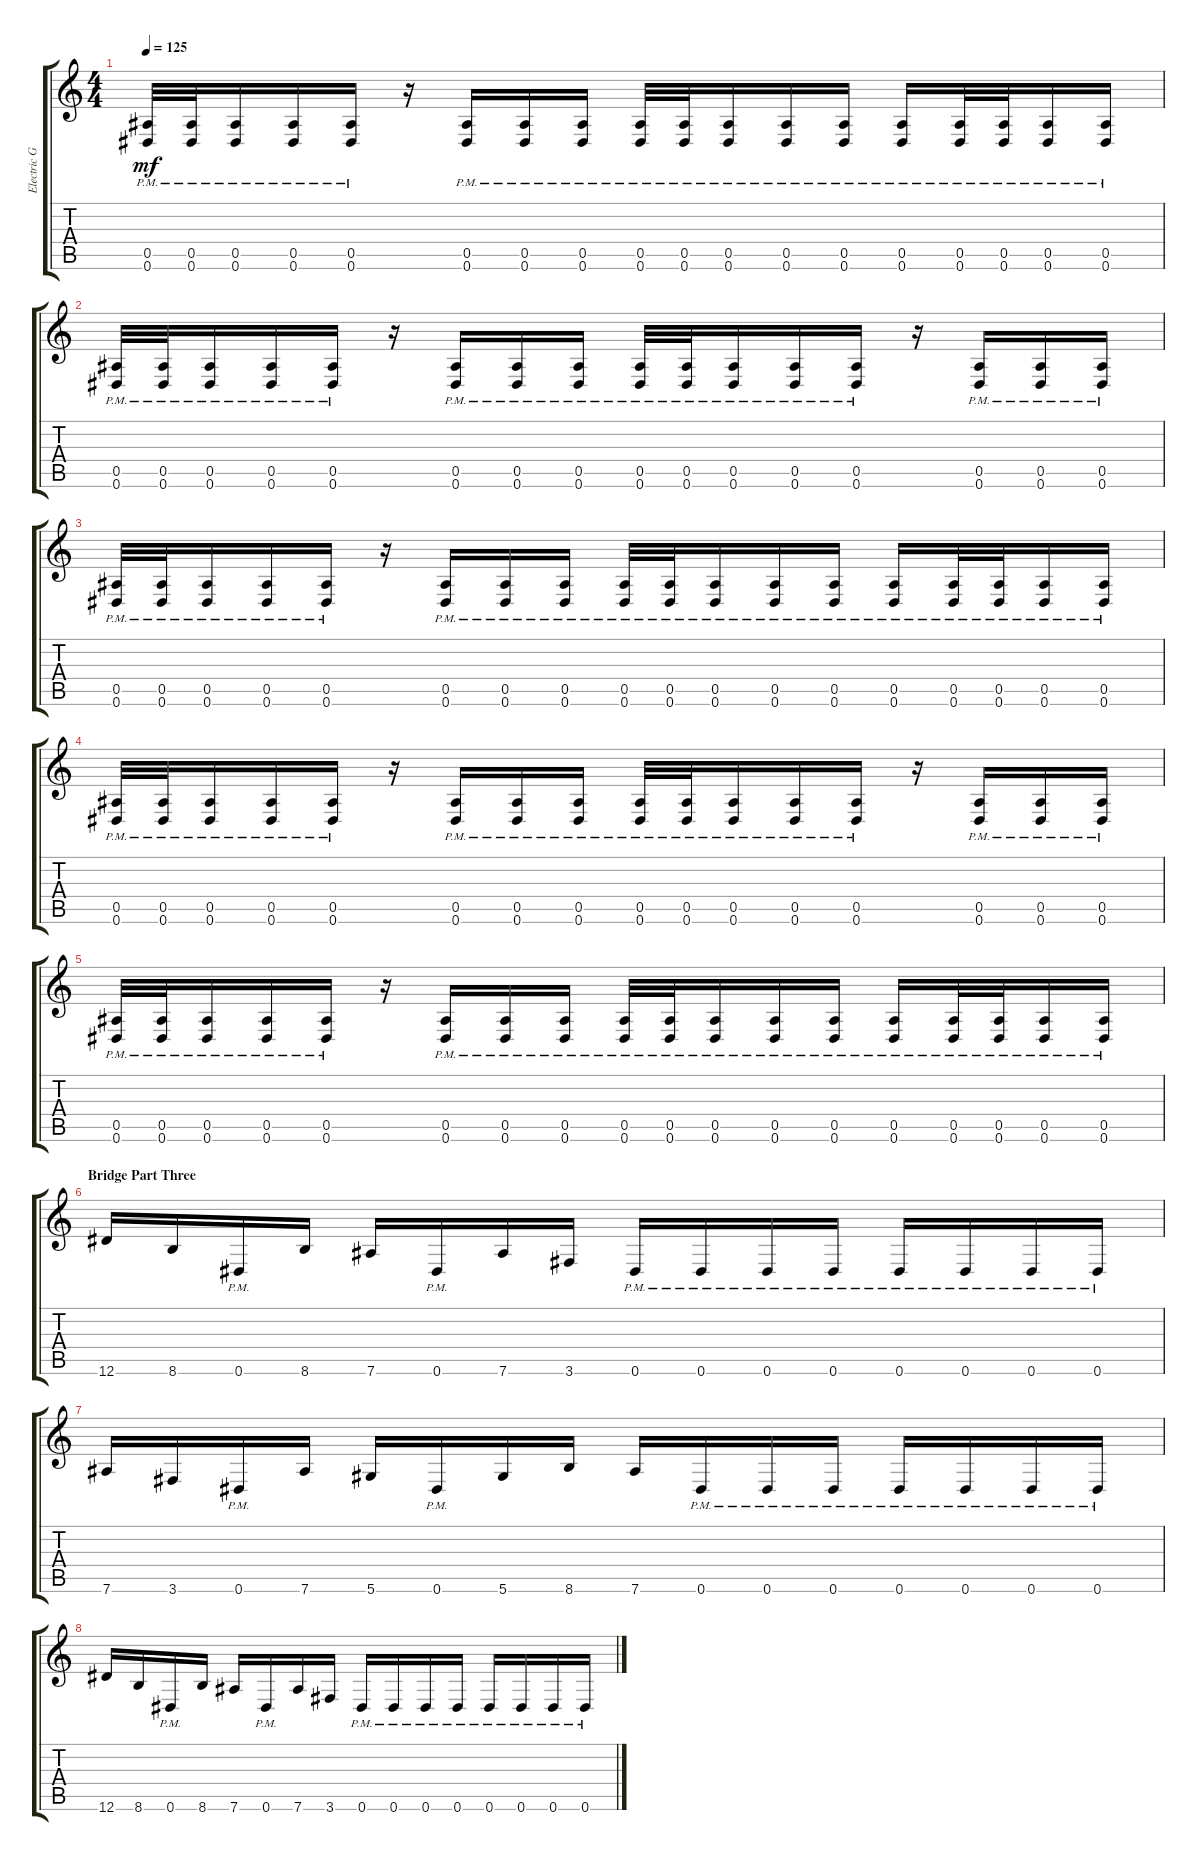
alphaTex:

\track ("Electric Guitar" "Electric G") {instrument distortionguitar}
\staff {score tabs}
\tuning (F4 C4 Ab3 Eb3 Bb2 Eb2) {hide}
\ts (4 4)
\tempo 125
\clef g2
\ks c
(0.5{pm} 0.6{pm}).32{dy mf} (0.5{pm} 0.6{pm}).32 (0.5{pm} 0.6{pm}).16 (0.5{pm} 0.6{pm}).16 (0.5{pm} 0.6{pm}).16 r.16 (0.5{pm} 0.6{pm}).16 (0.5{pm} 0.6{pm}).16 (0.5{pm} 0.6{pm}).16 (0.5{pm} 0.6{pm}).32 (0.5{pm} 0.6{pm}).32 (0.5{pm} 0.6{pm}).16 (0.5{pm} 0.6{pm}).16 (0.5{pm} 0.6{pm}).16 (0.5{pm} 0.6{pm}).16 (0.5{pm} 0.6{pm}).32 (0.5{pm} 0.6{pm}).32 (0.5{pm} 0.6{pm}).16 (0.5{pm} 0.6{pm}).16 |
(0.5{pm} 0.6{pm}).32 (0.5{pm} 0.6{pm}).32 (0.5{pm} 0.6{pm}).16 (0.5{pm} 0.6{pm}).16 (0.5{pm} 0.6{pm}).16 r.16 (0.5{pm} 0.6{pm}).16 (0.5{pm} 0.6{pm}).16 (0.5{pm} 0.6{pm}).16 (0.5{pm} 0.6{pm}).32 (0.5{pm} 0.6{pm}).32 (0.5{pm} 0.6{pm}).16 (0.5{pm} 0.6{pm}).16 (0.5{pm} 0.6{pm}).16 r.16 (0.5{pm} 0.6{pm}).16 (0.5{pm} 0.6{pm}).16 (0.5{pm} 0.6{pm}).16 |
(0.5{pm} 0.6{pm}).32 (0.5{pm} 0.6{pm}).32 (0.5{pm} 0.6{pm}).16 (0.5{pm} 0.6{pm}).16 (0.5{pm} 0.6{pm}).16 r.16 (0.5{pm} 0.6{pm}).16 (0.5{pm} 0.6{pm}).16 (0.5{pm} 0.6{pm}).16 (0.5{pm} 0.6{pm}).32 (0.5{pm} 0.6{pm}).32 (0.5{pm} 0.6{pm}).16 (0.5{pm} 0.6{pm}).16 (0.5{pm} 0.6{pm}).16 (0.5{pm} 0.6{pm}).16 (0.5{pm} 0.6{pm}).32 (0.5{pm} 0.6{pm}).32 (0.5{pm} 0.6{pm}).16 (0.5{pm} 0.6{pm}).16 |
(0.5{pm} 0.6{pm}).32 (0.5{pm} 0.6{pm}).32 (0.5{pm} 0.6{pm}).16 (0.5{pm} 0.6{pm}).16 (0.5{pm} 0.6{pm}).16 r.16 (0.5{pm} 0.6{pm}).16 (0.5{pm} 0.6{pm}).16 (0.5{pm} 0.6{pm}).16 (0.5{pm} 0.6{pm}).32 (0.5{pm} 0.6{pm}).32 (0.5{pm} 0.6{pm}).16 (0.5{pm} 0.6{pm}).16 (0.5{pm} 0.6{pm}).16 r.16 (0.5{pm} 0.6{pm}).16 (0.5{pm} 0.6{pm}).16 (0.5{pm} 0.6{pm}).16 |
(0.5{pm} 0.6{pm}).32 (0.5{pm} 0.6{pm}).32 (0.5{pm} 0.6{pm}).16 (0.5{pm} 0.6{pm}).16 (0.5{pm} 0.6{pm}).16 r.16 (0.5{pm} 0.6{pm}).16 (0.5{pm} 0.6{pm}).16 (0.5{pm} 0.6{pm}).16 (0.5{pm} 0.6{pm}).32 (0.5{pm} 0.6{pm}).32 (0.5{pm} 0.6{pm}).16 (0.5{pm} 0.6{pm}).16 (0.5{pm} 0.6{pm}).16 (0.5{pm} 0.6{pm}).16 (0.5{pm} 0.6{pm}).32 (0.5{pm} 0.6{pm}).32 (0.5{pm} 0.6{pm}).16 (0.5{pm} 0.6{pm}).16 |
\section ("" "Bridge Part Three")
12.6.16 8.6.16 0.6{pm}.16 8.6.16 7.6.16 0.6{pm}.16 7.6.16 3.6.16 0.6{pm}.16 0.6{pm}.16 0.6{pm}.16 0.6{pm}.16 0.6{pm}.16 0.6{pm}.16 0.6{pm}.16 0.6{pm}.16 |
7.6.16 3.6.16 0.6{pm}.16 7.6.16 5.6.16 0.6{pm}.16 5.6.16 8.6.16 7.6.16 0.6{pm}.16 0.6{pm}.16 0.6{pm}.16 0.6{pm}.16 0.6{pm}.16 0.6{pm}.16 0.6{pm}.16 |
12.6.16 8.6.16 0.6{pm}.16 8.6.16 7.6.16 0.6{pm}.16 7.6.16 3.6.16 0.6{pm}.16 0.6{pm}.16 0.6{pm}.16 0.6{pm}.16 0.6{pm}.16 0.6{pm}.16 0.6{pm}.16 0.6{pm}.16
